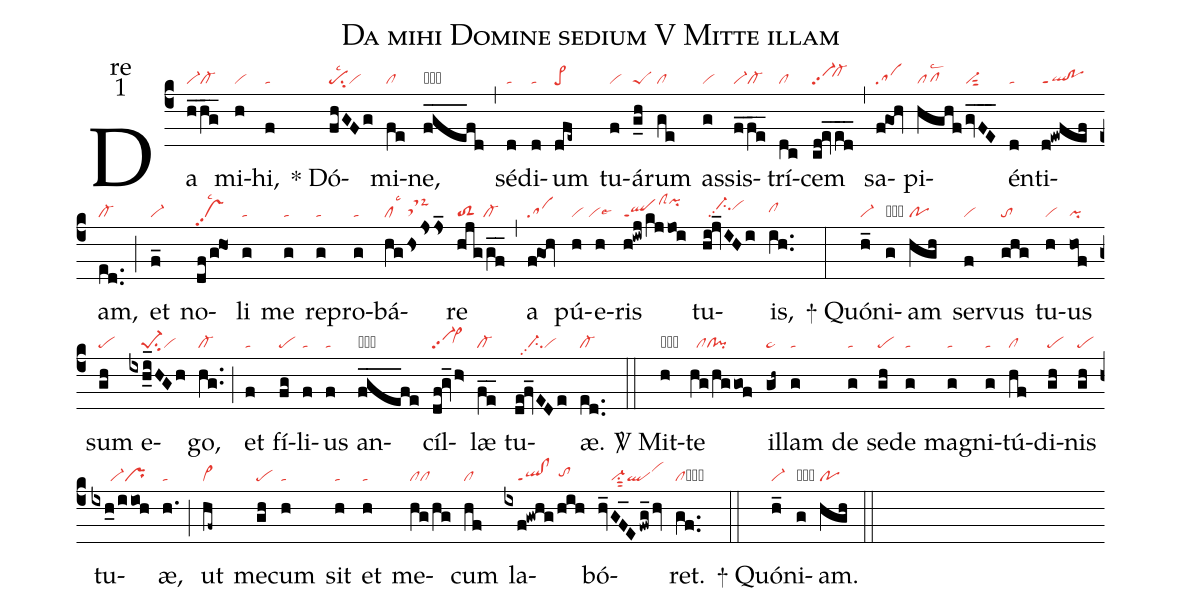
name:Da mihi Domine sedium V  Mitte illam;
office-part:re;
mode:1;
nabc-lines:1;
%%
(c4) Da(h_/hg__|vi-cl-) mi(h|vi)hi,(f|ta) <sp>*</sp> Dó(fhGFg|pesu2lsc2vi)mi(fe|cl)ne,(f_g_e_fd|toS!cllsm2) (,) sé(d|ta)di(d|ta)um(dfe~|pe>) tu(f|vi)á(g_h|peS)rum(ge|cl) as(g|vi)sis(f_/fe__|vi-cl-)trí(dc|cl)cem(cd@ev_/ed__|vi-pp2`cl-hi) (,) sa(f!goh|sa)pi(hghf|pflsc2|gvFE___|vi-sut2)én(d|ta)ti(d!ewfef|ql!poppt1)am,(ed..|cl-) (;) et(f_|vi-) no(df/ghO1|vspp2lsc2)li(g|ta) me(g|ta) re(g|ta)pro(g|ta)bá(hghsjsjs_|cllsc3/tsM-)re(hjg/gf__|toS2//cl-) (,) a(f!goh|sa) pú(h|vi)e(h|``vilse6)ris(h!iwj|qlppt1|kjjoi|////clShkpihk) tu(hi@jv_IHi|////ci-hipp2vihi)is,(ih..|clhh) (:)

<sp>+</sp> Quó(h_|vi-)ni(g|obtacb)am(hgh|po) ser(f|vi)vus(ghg|to) tu(h|vi)us(hof|pi) sum(gh|pe) e(ixhi__HGh|////pe-1su2vi)go,(hg..|cl-) (;) et(f|ta) fí(fg|pe)li(f|ta)us(f|ta) an(f_g_e_fe|toS!cllsi8)cíl(df@gv_h>|vi-pp2`vi>hh)læ(fe__|cl-) tu(de@fv_EDe|////ci-pp2vi)æ.(ed..|cl-) (::)

<sp>V/</sp> Mit(h|obvi)te(hg/hggof|//clcl!pi) il(gh~|pe~)lam(g|ta) de(g|ta) se(gh|pe)de(g|ta) mag(g|ta)ni(g|ta)tú(hf|cl)di(gh|pe)nis(gh|pe) tu(ixh_0/iioh|//////vi-pr)æ,(h.|ta) (;) ut(hf~|cl~) me(gh|pe)cum(h|ta) sit(h|ta) et(h|ta) me(hg/hg|clcl)cum(hf|cl) la(ixf!gwhg/hih|////ql!clppt1//tohh)bó(hv_GF_Efwg_/hv|////vi-su1sut2qlvihj)ret.(gf..|clcb) (::)

<sp>+</sp> Quó(h_|vi-)ni(g|obtacb)am.(hgh|po) (::)
